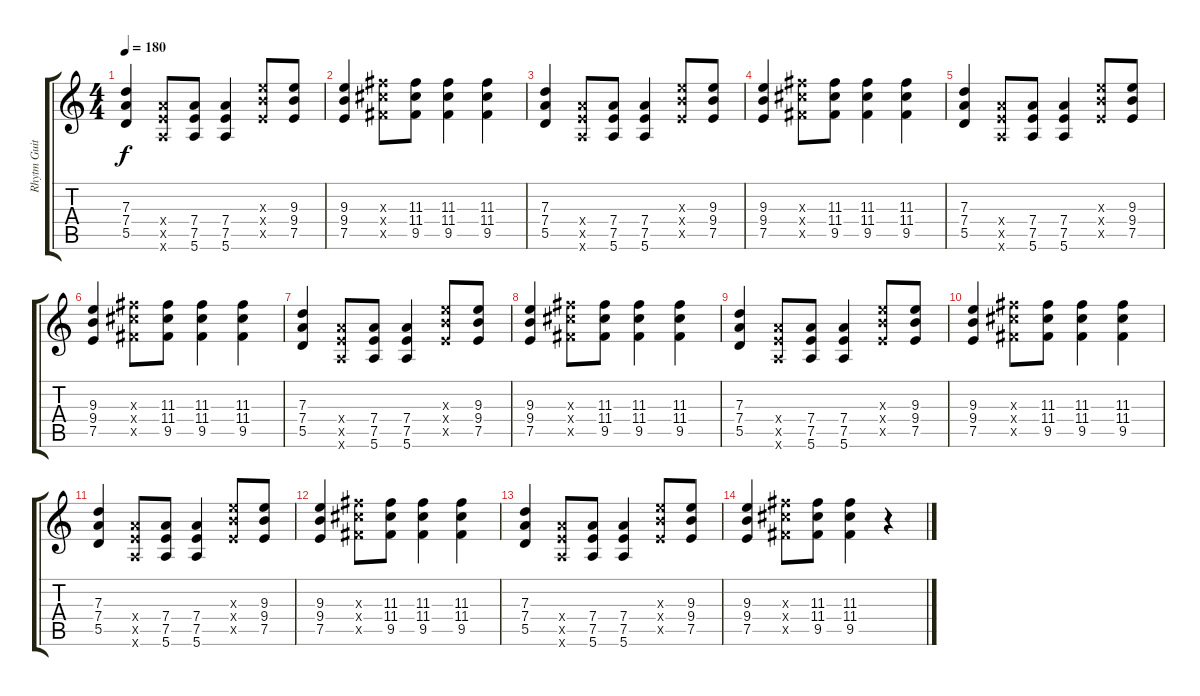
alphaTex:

\track ("Rhytm Guitar" "Rhytm Guit") {instrument distortionguitar}
\staff {score tabs}
\tuning (E4 B3 G3 D3 A2 E2) {hide}
\ts (4 4)
\tempo 180
\clef g2
\ks c
(7.3 7.4 5.5).4{dy f} (7.4{x} 7.5{x} 5.6{x}).8 (7.4 7.5 5.6).8 (7.4 7.5 5.6).4 (9.3{x} 9.4{x} 7.5{x}).8 (9.3 9.4 7.5).8 |
(9.3 9.4 7.5).4 (11.3{x} 11.4{x} 9.5{x}).8 (11.3 11.4 9.5).8 (11.3 11.4 9.5).4 (11.3 11.4 9.5).4 |
(7.3 7.4 5.5).4 (7.4{x} 7.5{x} 5.6{x}).8 (7.4 7.5 5.6).8 (7.4 7.5 5.6).4 (9.3{x} 9.4{x} 7.5{x}).8 (9.3 9.4 7.5).8 |
(9.3 9.4 7.5).4 (11.3{x} 11.4{x} 9.5{x}).8 (11.3 11.4 9.5).8 (11.3 11.4 9.5).4 (11.3 11.4 9.5).4 |
(7.3 7.4 5.5).4 (7.4{x} 7.5{x} 5.6{x}).8 (7.4 7.5 5.6).8 (7.4 7.5 5.6).4 (9.3{x} 9.4{x} 7.5{x}).8 (9.3 9.4 7.5).8 |
(9.3 9.4 7.5).4 (11.3{x} 11.4{x} 9.5{x}).8 (11.3 11.4 9.5).8 (11.3 11.4 9.5).4 (11.3 11.4 9.5).4 |
(7.3 7.4 5.5).4 (7.4{x} 7.5{x} 5.6{x}).8 (7.4 7.5 5.6).8 (7.4 7.5 5.6).4 (9.3{x} 9.4{x} 7.5{x}).8 (9.3 9.4 7.5).8 |
(9.3 9.4 7.5).4 (11.3{x} 11.4{x} 9.5{x}).8 (11.3 11.4 9.5).8 (11.3 11.4 9.5).4 (11.3 11.4 9.5).4 |
(7.3 7.4 5.5).4 (7.4{x} 7.5{x} 5.6{x}).8 (7.4 7.5 5.6).8 (7.4 7.5 5.6).4 (9.3{x} 9.4{x} 7.5{x}).8 (9.3 9.4 7.5).8 |
(9.3 9.4 7.5).4 (11.3{x} 11.4{x} 9.5{x}).8 (11.3 11.4 9.5).8 (11.3 11.4 9.5).4 (11.3 11.4 9.5).4 |
(7.3 7.4 5.5).4 (7.4{x} 7.5{x} 5.6{x}).8 (7.4 7.5 5.6).8 (7.4 7.5 5.6).4 (9.3{x} 9.4{x} 7.5{x}).8 (9.3 9.4 7.5).8 |
(9.3 9.4 7.5).4 (11.3{x} 11.4{x} 9.5{x}).8 (11.3 11.4 9.5).8 (11.3 11.4 9.5).4 (11.3 11.4 9.5).4 |
(7.3 7.4 5.5).4 (7.4{x} 7.5{x} 5.6{x}).8 (7.4 7.5 5.6).8 (7.4 7.5 5.6).4 (9.3{x} 9.4{x} 7.5{x}).8 (9.3 9.4 7.5).8 |
(9.3 9.4 7.5).4 (11.3{x} 11.4{x} 9.5{x}).8 (11.3 11.4 9.5).8 (11.3 11.4 9.5).4 r.4
